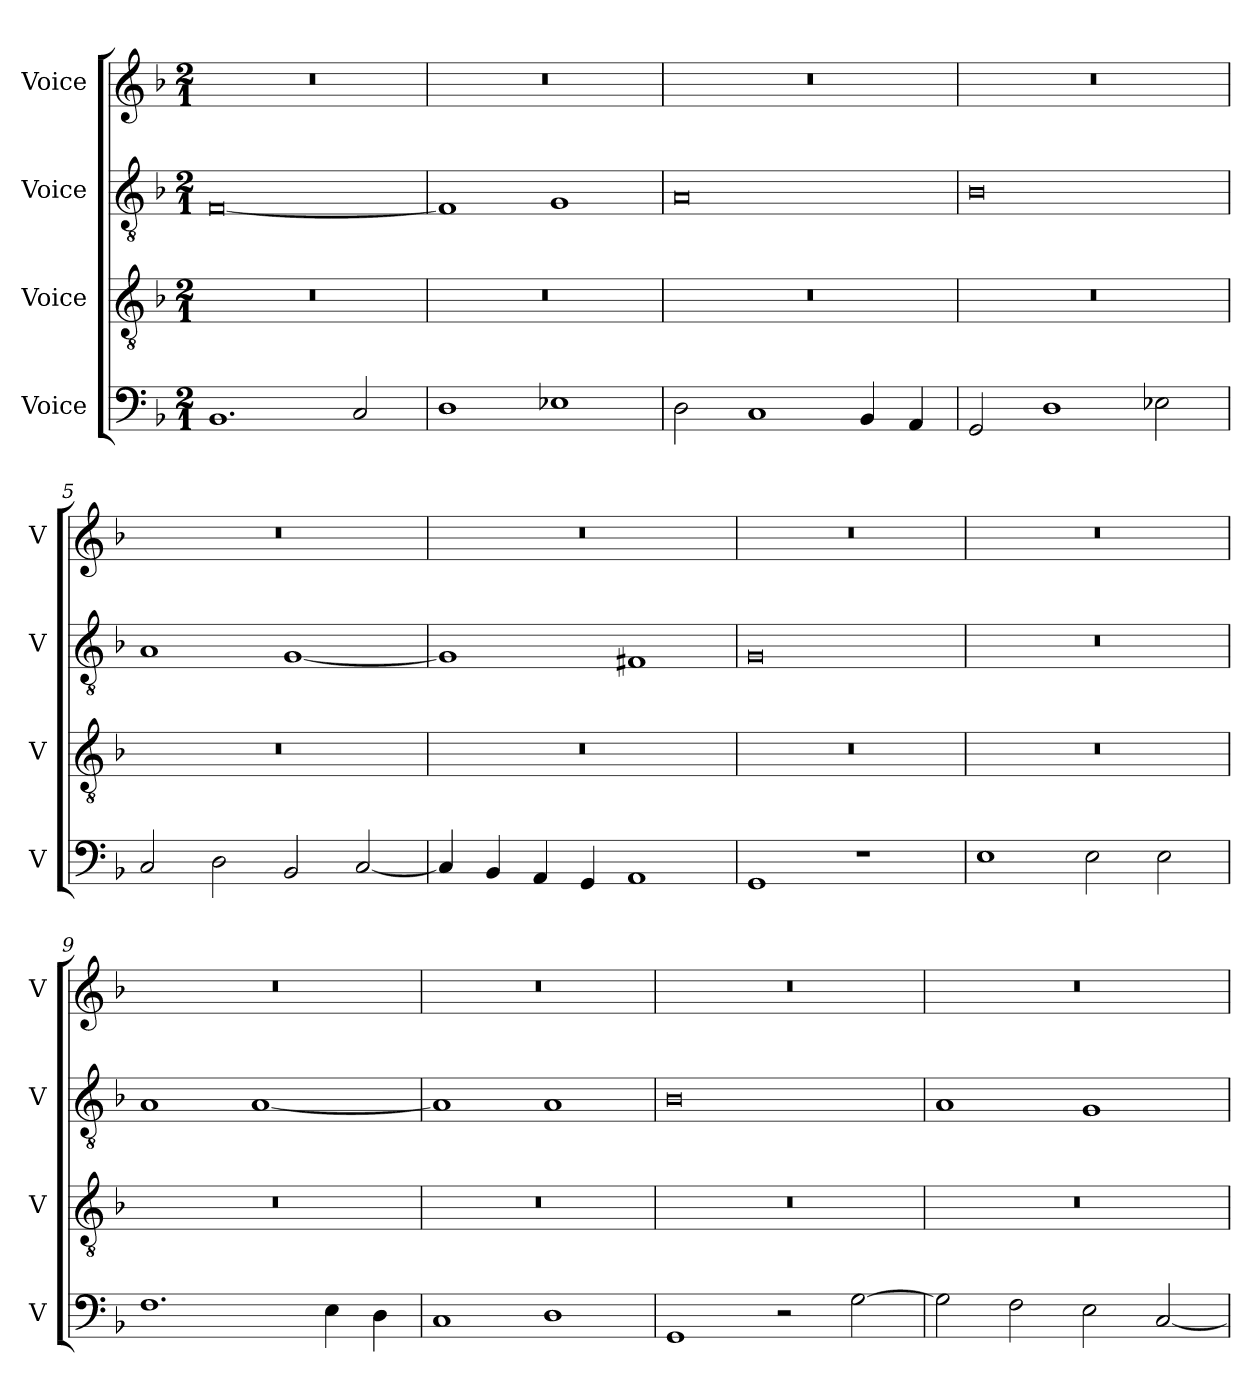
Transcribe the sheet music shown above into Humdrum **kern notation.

**kern	**kern	**kern	**kern
*part4	*part3	*part2	*part1
*staff4	*staff3	*staff2	*staff1
*I"Voice	*I"Voice	*I"Voice	*I"Voice
*I'V	*I'V	*I'V	*I'V
*clefF4	*clefGv2	*clefGv2	*clefG2
*k[b-]	*k[b-]	*k[b-]	*k[b-]
*M2/1	*M2/1	*M2/1	*M2/1
=1	=1	=1	=1
1.BB-	0r	[0F	0r
2C/	.	.	.
=2	=2	=2	=2
1D	0r	1F]	0r
1E-X	.	1G	.
=3	=3	=3	=3
2D\	0r	0A	0r
1C	.	.	.
4BB-/	.	.	.
4AA/	.	.	.
=4	=4	=4	=4
2GG/	0r	0B-	0r
1D	.	.	.
2E-X\	.	.	.
!!LO:LB:g=z
=5	=5	=5	=5
2C/	0r	1A	0r
2D\	.	.	.
2BB-/	.	[1G	.
[2C/	.	.	.
=6	=6	=6	=6
4C/]	0r	1G]	0r
4BB-/	.	.	.
4AA/	.	.	.
4GG/	.	.	.
1AA	.	1F#X	.
=7	=7	=7	=7
1GG	0r	0G	0r
1r	.	.	.
=8	=8	=8	=8
1E	0r	0r	0r
2E\	.	.	.
2E\	.	.	.
!!LO:LB:g=z
=9	=9	=9	=9
1.F	0r	1A	0r
.	.	[1A	.
4E\	.	.	.
4D\	.	.	.
=10	=10	=10	=10
1C	0r	1A]	0r
1D	.	1A	.
=11	=11	=11	=11
1GG	0r	0B-	0r
2r	.	.	.
[2G\	.	.	.
=12	=12	=12	=12
2G\]	0r	1A	0r
2F\	.	.	.
2E\	.	1G	.
[2C/	.	.	.
=	=	=	=
*-	*-	*-	*-
